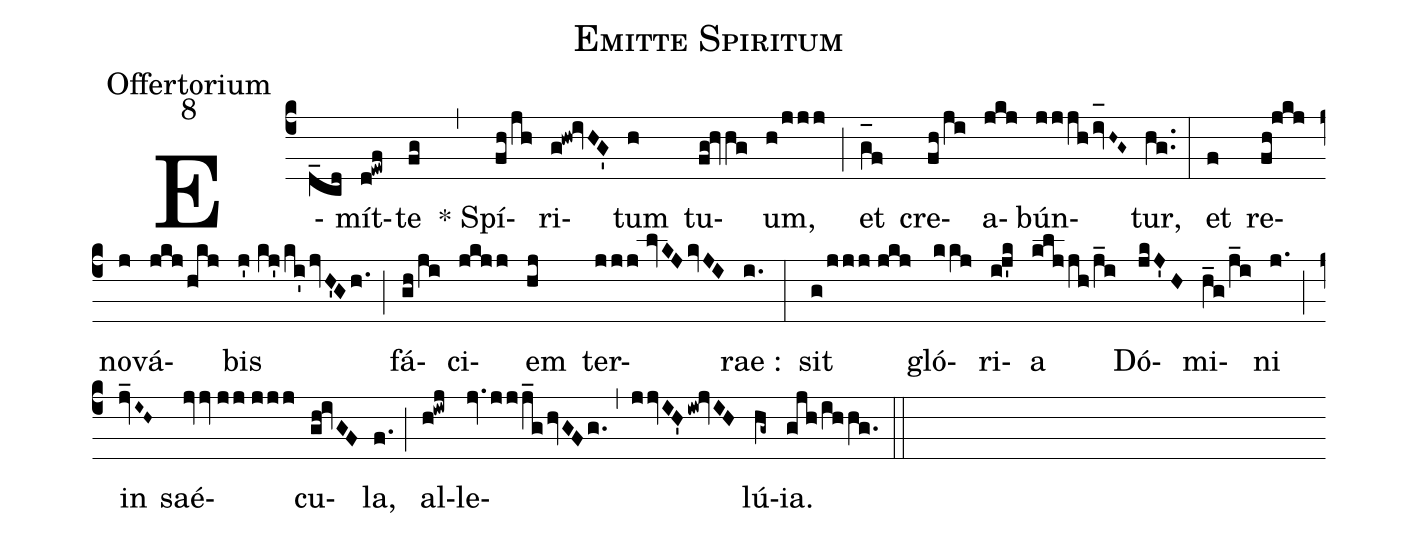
name:Emitte Spiritum;
office-part:Offertorium;
mode:8;
%%
(c4) E(d_cd)mít(d!ewf)te(fg) (,) * Spí(fh/jh)ri(g!hw!ivHG')tum(h) tu(fg!hvhg)um,(h/jjj) (;) et(g_[oh:h]f) cre(fh/ji)a(jkj)bún(jjjhiv_[oh:h]H~G~)tur,(hg..) (:) et(f) re(fh!jkj)no(j)vá(jkjhkj)bis(j'//kj'/ki'jvH'Gh.) (;) fá(gh/ji)ci(jkjj)em(hj) ter(jjj//lvKJkvJI)rae :(i.) (:) sit(g/jjj//jkj) gló(kkj)ri(ij'k)a(kljjh/j_i) Dó(jkJ'H)mi(h_g/j_i)ni(j.) (;) in(jv_I~H~) saé(jvv//jj//jjj)cu(gh!ivGF)la,(f.) (;) al(h!iwj)le(jv.jjj_ghvGFg.)(,)(jjvIH'iw!jvIH)lú(hg~){ia}.(gjh/ihhg.) (::)
